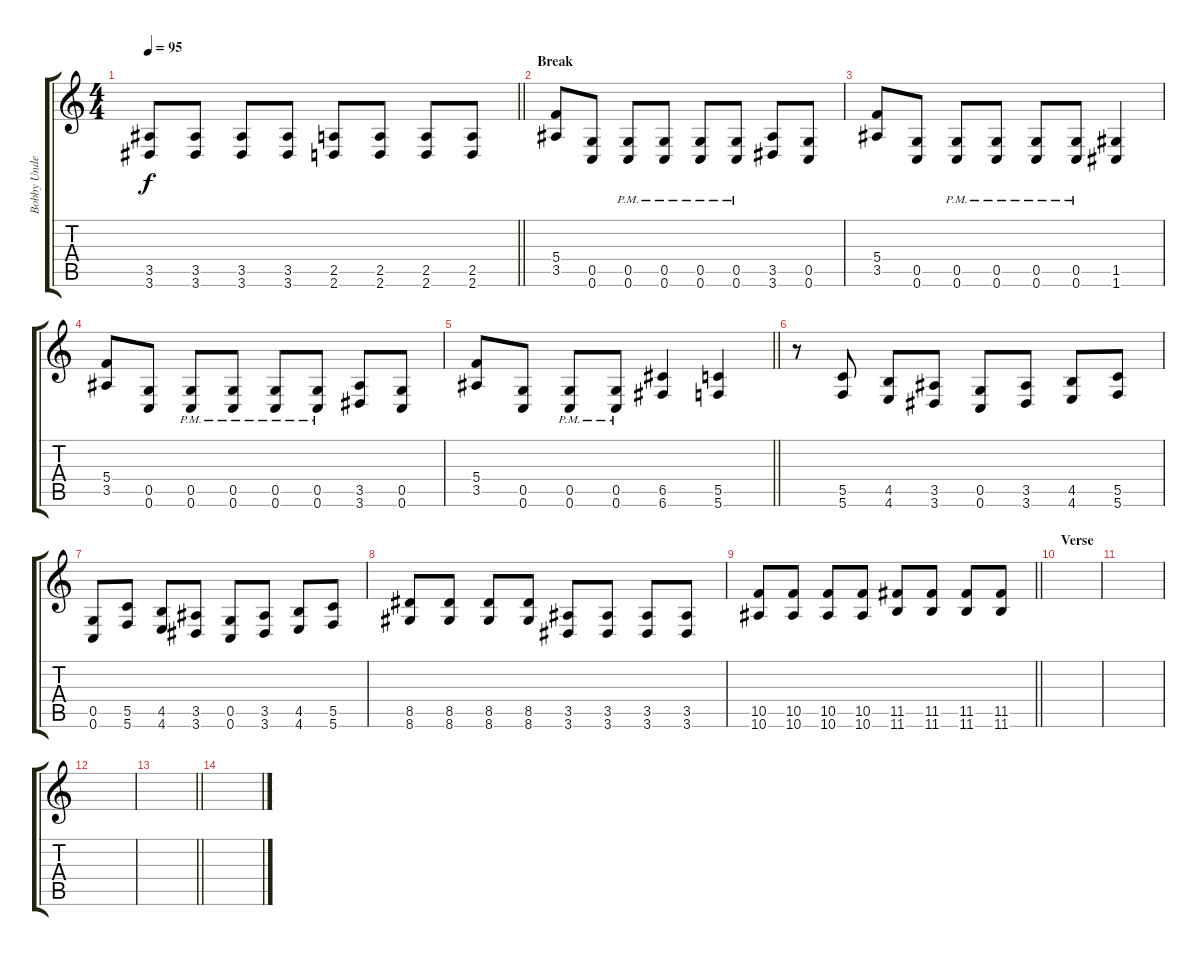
\track ("Bobby Undertaker" "Bobby Unde") {instrument distortionguitar}
\staff {score tabs}
\tuning (D4 A3 F3 C3 G2 C2) {hide}
\ts (4 4)
\tempo 95
\clef g2
\barLineRight lightlight
\ks c
(3.5 3.6).8{dy f} (3.5 3.6).8 (3.5 3.6).8 (3.5 3.6).8 (2.5 2.6).8 (2.5 2.6).8 (2.5 2.6).8 (2.5 2.6).8 |
\section ("" "Break")
(5.4 3.5).8 (0.5 0.6).8 (0.5{pm} 0.6{pm}).8 (0.5{pm} 0.6{pm}).8 (0.5{pm} 0.6{pm}).8 (0.5{pm} 0.6{pm}).8 (3.5 3.6).8 (0.5 0.6).8 |
(5.4 3.5).8 (0.5 0.6).8 (0.5{pm} 0.6{pm}).8 (0.5{pm} 0.6{pm}).8 (0.5{pm} 0.6{pm}).8 (0.5{pm} 0.6{pm}).8 (1.5 1.6).4 |
(5.4 3.5).8 (0.5 0.6).8 (0.5{pm} 0.6{pm}).8 (0.5{pm} 0.6{pm}).8 (0.5{pm} 0.6{pm}).8 (0.5{pm} 0.6{pm}).8 (3.5 3.6).8 (0.5 0.6).8 |
\barLineRight lightlight
(5.4 3.5).8 (0.5 0.6).8 (0.5{pm} 0.6{pm}).8 (0.5{pm} 0.6{pm}).8 (6.5 6.6).4 (5.5 5.6).4 |
\section ("" "")
r.8 (5.5 5.6).8 (4.5 4.6).8 (3.5 3.6).8 (0.5 0.6).8 (3.5 3.6).8 (4.5 4.6).8 (5.5 5.6).8 |
(0.5 0.6).8 (5.5 5.6).8 (4.5 4.6).8 (3.5 3.6).8 (0.5 0.6).8 (3.5 3.6).8 (4.5 4.6).8 (5.5 5.6).8 |
(8.5 8.6).8 (8.5 8.6).8 (8.5 8.6).8 (8.5 8.6).8 (3.5 3.6).8 (3.5 3.6).8 (3.5 3.6).8 (3.5 3.6).8 |
\barLineRight lightlight
(10.5 10.6).8 (10.5 10.6).8 (10.5 10.6).8 (10.5 10.6).8 (11.5 11.6).8 (11.5 11.6).8 (11.5 11.6).8 (11.5 11.6).8 |
\section ("" "Verse")
|
|
|
\barLineRight lightlight
|
\section ("" "")
